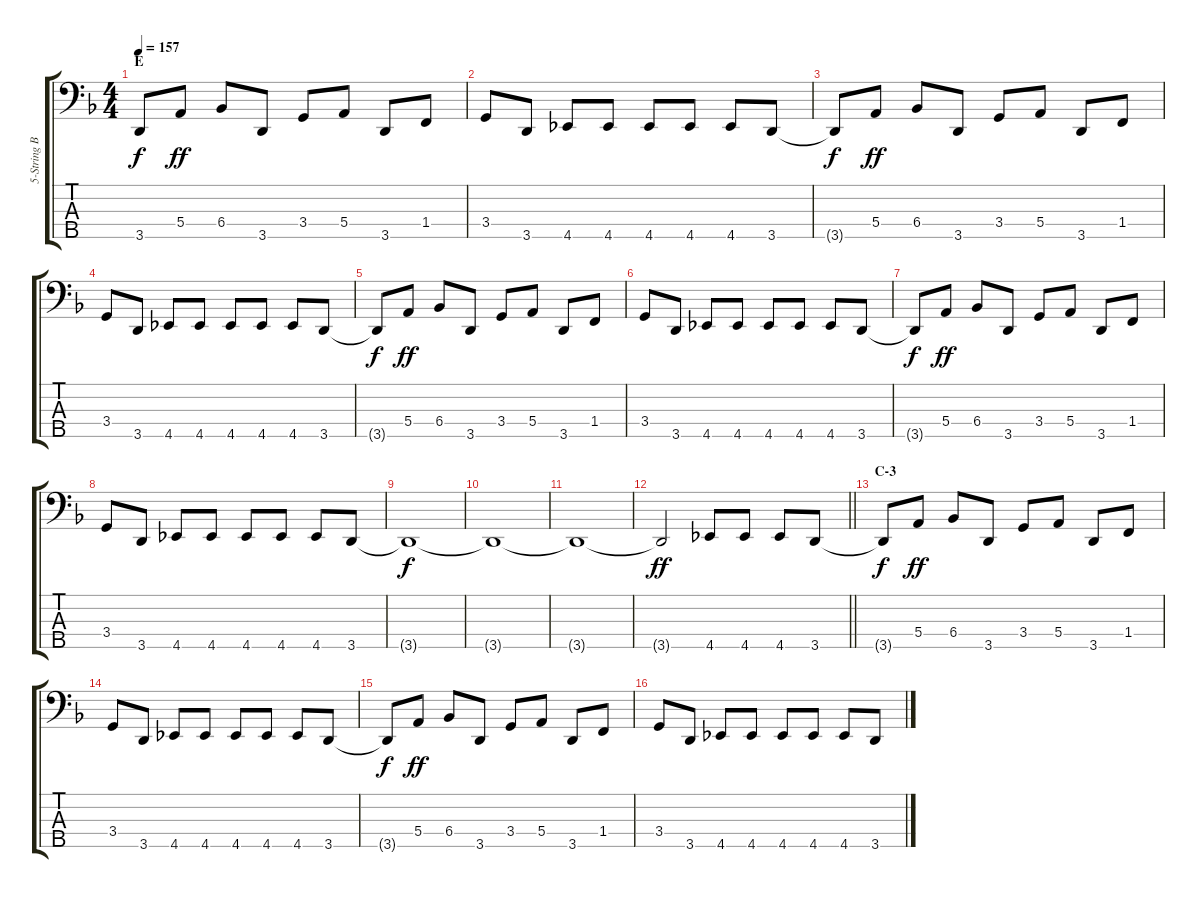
\track ("5-String Bass" "5-String B") {instrument electricbasspick}
\staff {score tabs}
\tuning (G2 D2 A1 E1 B0) {hide}
\ts (4 4)
\section ("" "E")
\tempo 157
\clef f4
\ks f
3.5{t}.8{dy f} 5.4.8{dy ff} 6.4.8 3.5.8 3.4.8 5.4.8 3.5.8 1.4.8 |
3.4.8 3.5.8 4.5.8 4.5.8 4.5.8 4.5.8 4.5.8 3.5.8 |
3.5{t}.8{dy f} 5.4.8{dy ff} 6.4.8 3.5.8 3.4.8 5.4.8 3.5.8 1.4.8 |
3.4.8 3.5.8 4.5.8 4.5.8 4.5.8 4.5.8 4.5.8 3.5.8 |
3.5{t}.8{dy f} 5.4.8{dy ff} 6.4.8 3.5.8 3.4.8 5.4.8 3.5.8 1.4.8 |
3.4.8 3.5.8 4.5.8 4.5.8 4.5.8 4.5.8 4.5.8 3.5.8 |
3.5{t}.8{dy f} 5.4.8{dy ff} 6.4.8 3.5.8 3.4.8 5.4.8 3.5.8 1.4.8 |
3.4.8 3.5.8 4.5.8 4.5.8 4.5.8 4.5.8 4.5.8 3.5.8 |
3.5{t}.1{dy f} |
3.5{t}.1 |
3.5{t}.1 |
\barLineRight lightlight
3.5{t}.2{dy ff} 4.5.8 4.5.8 4.5.8 3.5.8 |
\section ("" "C-3")
3.5{t}.8{dy f} 5.4.8{dy ff} 6.4.8 3.5.8 3.4.8 5.4.8 3.5.8 1.4.8 |
3.4.8 3.5.8 4.5.8 4.5.8 4.5.8 4.5.8 4.5.8 3.5.8 |
3.5{t}.8{dy f} 5.4.8{dy ff} 6.4.8 3.5.8 3.4.8 5.4.8 3.5.8 1.4.8 |
3.4.8 3.5.8 4.5.8 4.5.8 4.5.8 4.5.8 4.5.8 3.5.8
